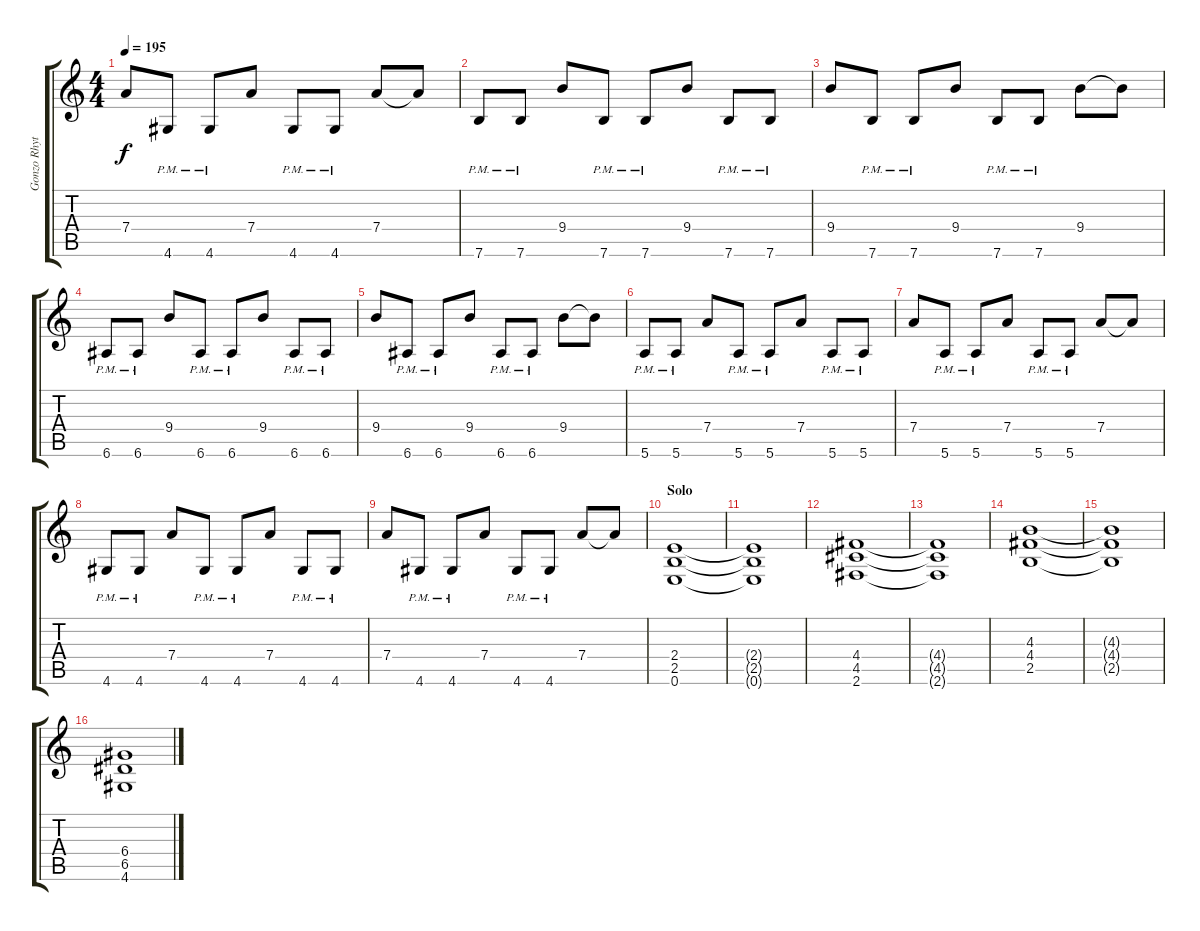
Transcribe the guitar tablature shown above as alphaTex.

\track ("Gonzo Rhythm I" "Gonzo Rhyt") {instrument overdrivenguitar}
\staff {score tabs}
\tuning (E4 B3 G3 D3 A2 E2) {hide}
\ts (4 4)
\tempo 195
\clef g2
\ks c
7.4.8{dy f} 4.6{pm}.8 4.6{pm}.8 7.4.8 4.6{pm}.8 4.6{pm}.8 7.4.8 7.4{t}.8 |
7.6{pm}.8 7.6{pm}.8 9.4.8 7.6{pm}.8 7.6{pm}.8 9.4.8 7.6{pm}.8 7.6{pm}.8 |
9.4.8 7.6{pm}.8 7.6{pm}.8 9.4.8 7.6{pm}.8 7.6{pm}.8 9.4.8 9.4{t}.8 |
6.6{pm}.8 6.6{pm}.8 9.4.8 6.6{pm}.8 6.6{pm}.8 9.4.8 6.6{pm}.8 6.6{pm}.8 |
9.4.8 6.6{pm}.8 6.6{pm}.8 9.4.8 6.6{pm}.8 6.6{pm}.8 9.4.8 9.4{t}.8 |
5.6{pm}.8 5.6{pm}.8 7.4.8 5.6{pm}.8 5.6{pm}.8 7.4.8 5.6{pm}.8 5.6{pm}.8 |
7.4.8 5.6{pm}.8 5.6{pm}.8 7.4.8 5.6{pm}.8 5.6{pm}.8 7.4.8 7.4{t}.8 |
4.6{pm}.8 4.6{pm}.8 7.4.8 4.6{pm}.8 4.6{pm}.8 7.4.8 4.6{pm}.8 4.6{pm}.8 |
7.4.8 4.6{pm}.8 4.6{pm}.8 7.4.8 4.6{pm}.8 4.6{pm}.8 7.4.8 7.4{t}.8 |
\section ("" "Solo")
(2.4 2.5 0.6).1 |
(2.4{t} 2.5{t} 0.6{t}).1 |
(4.4 4.5 2.6).1 |
(4.4{t} 4.5{t} 2.6{t}).1 |
(4.3 4.4 2.5).1 |
(4.3{t} 4.4{t} 2.5{t}).1 |
(6.4 6.5 4.6).1
